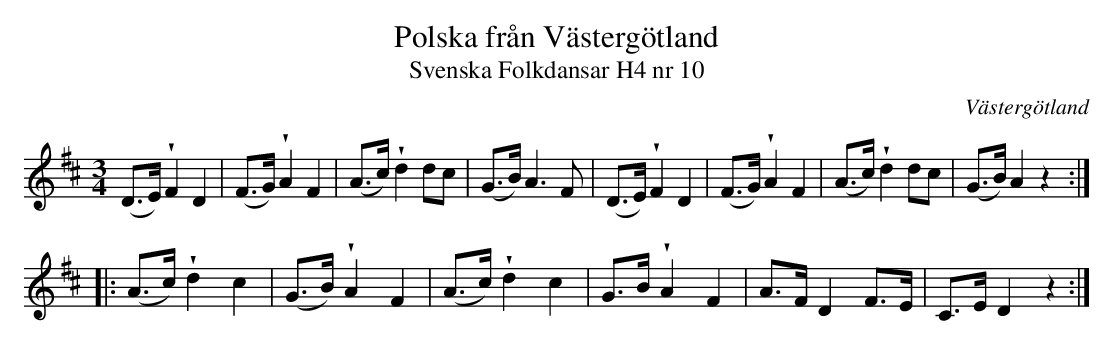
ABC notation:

X:1
T:Polska från Västergötland
T:Svenska Folkdansar H4 nr 10
O:Västergötland
U:w=wedge
U:t=tenuto
L:1/8
M:3/4
L:1/8
K:D
(D>E) wF2 D2 | (F>G) wA2 F2 | (A>c) wd2 dc | (G>B) A2>F2 | (D>E) wF2 D2 | (F>G) wA2 F2 | (A>c) wd2 dc | (G>B) A2 z2 ::
(A>c) wd2 c2 | (G>B) wA2 F2 | (A>c) wd2 c2 | G>B wA2 F2 | A>F D2 F>E | C>E D2 z2 :|
